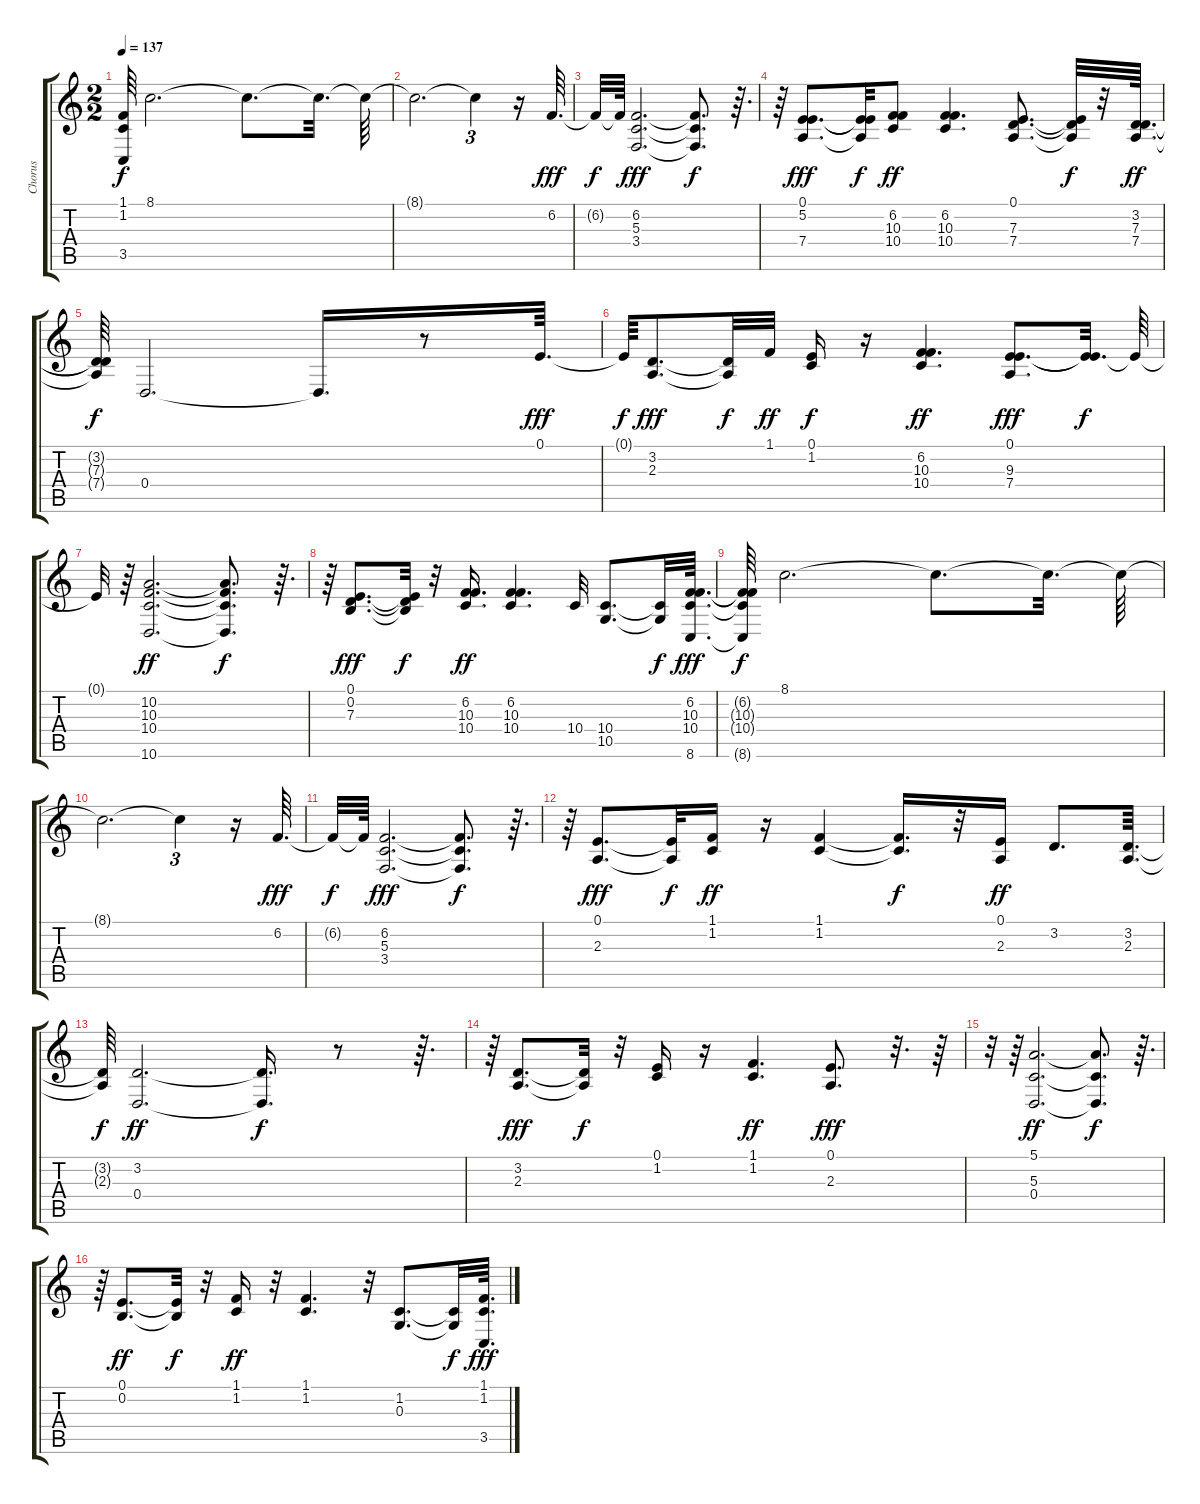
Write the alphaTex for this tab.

\track ("Chorus" "Chorus") {instrument choiraahs}
\staff {score tabs}
\tuning (E4 B3 G3 D3 A2 E2) {hide}
\ts (2 2)
\tempo 137
\clef g2
\ks c
(1.1{t} 1.2{t} 3.5{t}).64{dy f} 8.1.2{d} 8.1{t}.8{d} 8.1{t}.32{d} 8.1{t}.64 |
8.1{t}.2{d} 8.1{t}.4{tu (3 2)} r.16 6.2.64{d dy fff} |
6.2{t}.32{dy f} 6.2{t}.64 (6.2 5.3 3.4).2{d dy fff volume 10} (6.2{t} 5.3{t} 3.4{t}).8{d dy f} r.64{d} |
r.64 (0.1 5.2 7.4).8{d dy fff} (0.1{t} 5.2{t} 7.4{t}).32{dy f} (6.2 10.3 10.4).8{dy ff} (6.2 10.3 10.4).4{d} (0.1 7.3 7.4).8{d volume 10} (0.1{t} 7.3{t} 7.4{t}).32{dy f} r.32 (3.2 7.3 7.4).64{d dy ff} |
(3.2{t} 7.3{t} 7.4{t}).64{dy f} 0.4.2{d} 0.4{t}.16{d} r.8 0.1.64{d dy fff} |
0.1{t}.64{dy f} (3.2 2.3).8{d dy fff} (3.2{t} 2.3{t}).32{dy f} 1.1.32{dy ff} (0.1 1.2).16{dy f} r.16 (6.2 10.3 10.4).4{d dy ff} (0.1 9.3 7.4).8{d dy fff} (0.1{t} 9.3{t}).32{d dy f} 0.1{t}.64 |
0.1{t}.32 r.64 (10.2 10.3 10.4 10.6).2{d dy ff} (10.2{t} 10.3{t} 10.4{t} 10.6{t}).8{d dy f} r.64{d} |
r.64 (0.1 0.2 7.3).8{d dy fff volume 7} (0.1{t} 0.2{t} 7.3{t}).32{dy f} r.32 (6.2 10.3 10.4).16{d dy ff volume 6} (6.2 10.3 10.4).4{d volume 6} 10.4.32{volume 6} (10.4 10.5).8{d} (10.4{t} 10.5{t}).32{dy f} (6.2 10.3 10.4 8.6).64{d dy fff volume 6} |
(6.2{t} 10.3{t} 10.4{t} 8.6{t}).64{dy f} 8.1.2{d} 8.1{t}.8{d} 8.1{t}.32{d} 8.1{t}.64 |
8.1{t}.2{d} 8.1{t}.4{tu (3 2)} r.16 6.2.64{d dy fff volume 3} |
6.2{t}.32{dy f} 6.2{t}.64 (6.2 5.3 3.4).2{d dy fff} (6.2{t} 5.3{t} 3.4{t}).8{d dy f} r.64{d} |
r.64 (0.1 2.3).8{d dy fff volume 1} (0.1{t} 2.3{t}).32{dy f} (1.1 1.2).16{dy ff volume 1} r.16 (1.1 1.2).4{volume 1} (1.1{t} 1.2{t}).16{d dy f} r.32 (0.1 2.3).16{dy ff volume 0} 3.2.8{d} (3.2 2.3).64{d volume 0} |
(3.2{t} 2.3{t}).64{dy f} (3.2 0.4).2{d dy ff} (3.2{t} 0.4{t}).16{d dy f} r.8 r.64{d} |
r.64 (3.2 2.3).8{d dy fff} (3.2{t} 2.3{t}).32{dy f} r.32 (0.1 1.2).16 r.16 (1.1 1.2).4{d dy ff} (0.1 2.3).8{d dy fff} r.32{d} r.64 |
r.32 r.64 (5.1 5.3 0.4).2{d dy ff} (5.1{t} 5.3{t} 0.4{t}).8{d dy f} r.64{d} |
r.64 (0.1 0.2).8{d dy ff} (0.1{t} 0.2{t}).32{dy f} r.32 (1.1 1.2).16{dy ff} r.32 (1.1 1.2).4{d} r.32 (1.2 0.3).8{d} (1.2{t} 0.3{t}).32{dy f} (1.1 1.2 3.5).64{d dy fff}
